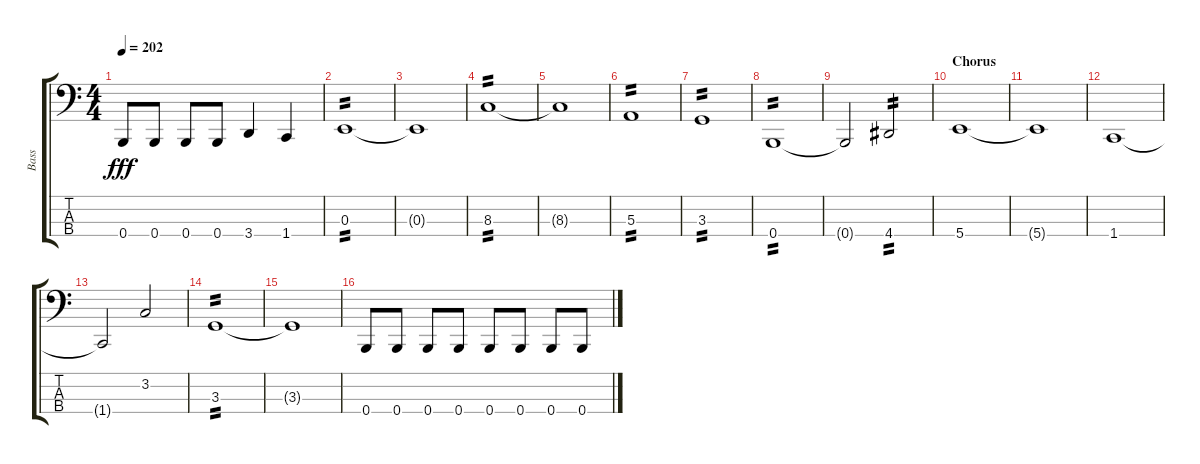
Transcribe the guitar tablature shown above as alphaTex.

\track ("Bass" "Bass") {instrument electricbassfinger}
\staff {score tabs}
\tuning (D2 A1 E1 B0) {hide}
\ts (4 4)
\tempo 202
\clef f4
\ks c
0.4.8{dy fff} 0.4.8 0.4.8 0.4.8 3.4.4 1.4.4 |
0.3.1{tp 2} |
0.3{t}.1 |
8.3.1{tp 2} |
8.3{t}.1 |
5.3.1{tp 2} |
3.3.1{tp 2} |
0.4.1{tp 2} |
0.4{t}.2 4.4.2{tp 2} |
\section ("" "Chorus")
5.4.1 |
5.4{t}.1 |
1.4.1 |
1.4{t}.2 3.2.2 |
3.3.1{tp 2} |
3.3{t}.1 |
0.4.8 0.4.8 0.4.8 0.4.8 0.4.8 0.4.8 0.4.8 0.4.8
